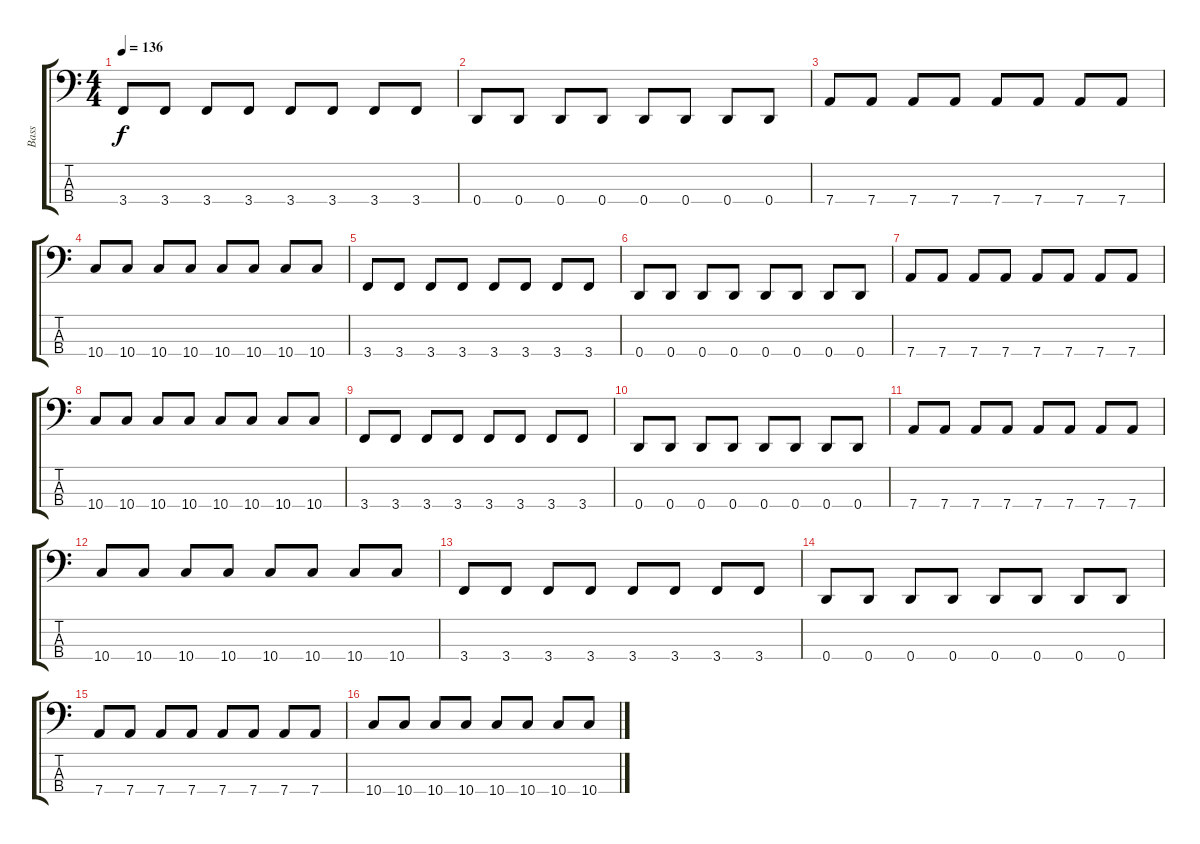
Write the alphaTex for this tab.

\track ("Bass" "Bass") {instrument electricbasspick}
\staff {score tabs}
\tuning (G2 D2 A1 D1) {hide}
\ts (4 4)
\tempo 136
\clef f4
\ks c
3.4.8{dy f} 3.4.8 3.4.8 3.4.8 3.4.8 3.4.8 3.4.8 3.4.8 |
0.4.8 0.4.8 0.4.8 0.4.8 0.4.8 0.4.8 0.4.8 0.4.8 |
7.4.8 7.4.8 7.4.8 7.4.8 7.4.8 7.4.8 7.4.8 7.4.8 |
10.4.8 10.4.8 10.4.8 10.4.8 10.4.8 10.4.8 10.4.8 10.4.8 |
3.4.8 3.4.8 3.4.8 3.4.8 3.4.8 3.4.8 3.4.8 3.4.8 |
0.4.8 0.4.8 0.4.8 0.4.8 0.4.8 0.4.8 0.4.8 0.4.8 |
7.4.8 7.4.8 7.4.8 7.4.8 7.4.8 7.4.8 7.4.8 7.4.8 |
10.4.8 10.4.8 10.4.8 10.4.8 10.4.8 10.4.8 10.4.8 10.4.8 |
3.4.8 3.4.8 3.4.8 3.4.8 3.4.8 3.4.8 3.4.8 3.4.8 |
0.4.8 0.4.8 0.4.8 0.4.8 0.4.8 0.4.8 0.4.8 0.4.8 |
7.4.8 7.4.8 7.4.8 7.4.8 7.4.8 7.4.8 7.4.8 7.4.8 |
10.4.8 10.4.8 10.4.8 10.4.8 10.4.8 10.4.8 10.4.8 10.4.8 |
3.4.8 3.4.8 3.4.8 3.4.8 3.4.8 3.4.8 3.4.8 3.4.8 |
0.4.8 0.4.8 0.4.8 0.4.8 0.4.8 0.4.8 0.4.8 0.4.8 |
7.4.8 7.4.8 7.4.8 7.4.8 7.4.8 7.4.8 7.4.8 7.4.8 |
10.4.8 10.4.8 10.4.8 10.4.8 10.4.8 10.4.8 10.4.8 10.4.8
